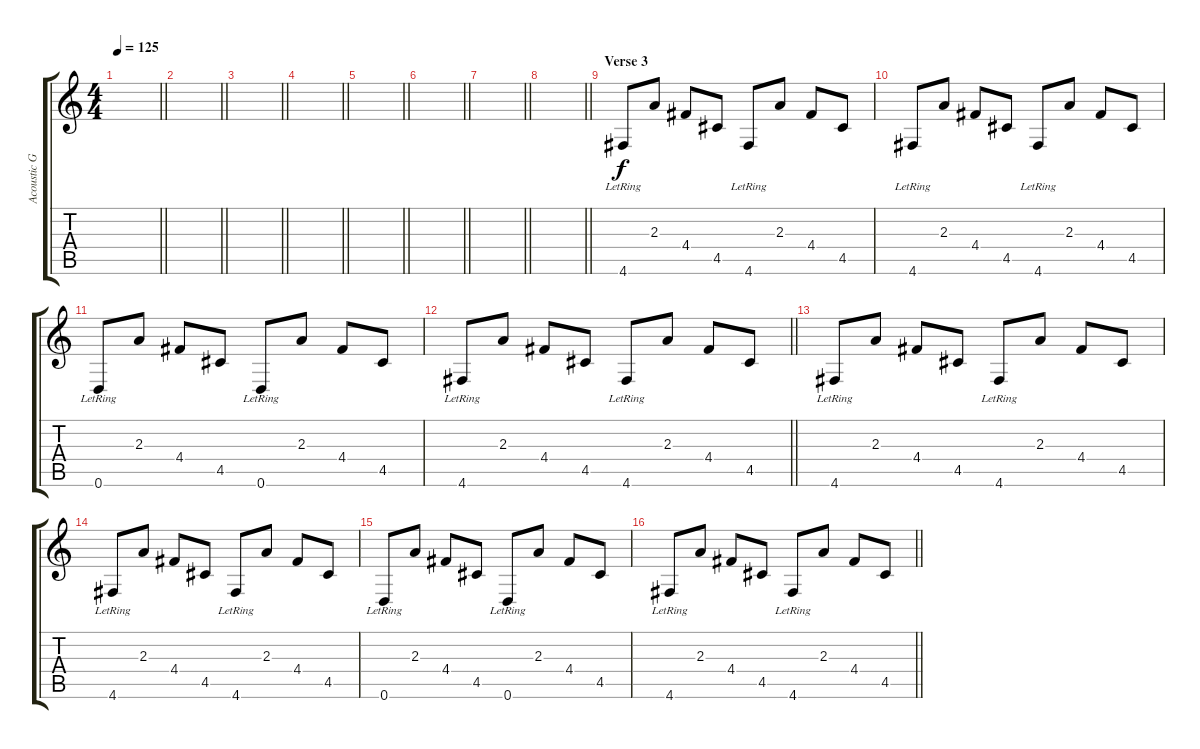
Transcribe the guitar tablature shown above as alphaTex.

\track ("Acoustic Guitar" "Acoustic G") {instrument acousticguitarsteel}
\staff {score tabs}
\tuning (E4 B3 G3 D3 A2 D2) {hide}
\ts (4 4)
\tempo 125
\clef g2
\barLineRight lightlight
\ks c
|
\barLineRight lightlight
|
\barLineRight lightlight
|
\barLineRight lightlight
|
\barLineRight lightlight
|
\barLineRight lightlight
|
\barLineRight lightlight
|
\barLineRight lightlight
|
\section ("" "Verse 3")
4.6{lr}.8 2.3.8 4.4.8 4.5.8 4.6{lr}.8 2.3.8 4.4.8 4.5.8 |
4.6{lr}.8 2.3.8 4.4.8 4.5.8 4.6{lr}.8 2.3.8 4.4.8 4.5.8 |
0.6{lr}.8 2.3.8 4.4.8 4.5.8 0.6{lr}.8 2.3.8 4.4.8 4.5.8 |
\barLineRight lightlight
4.6{lr}.8 2.3.8 4.4.8 4.5.8 4.6{lr}.8 2.3.8 4.4.8 4.5.8 |
4.6{lr}.8 2.3.8 4.4.8 4.5.8 4.6{lr}.8 2.3.8 4.4.8 4.5.8 |
4.6{lr}.8 2.3.8 4.4.8 4.5.8 4.6{lr}.8 2.3.8 4.4.8 4.5.8 |
0.6{lr}.8 2.3.8 4.4.8 4.5.8 0.6{lr}.8 2.3.8 4.4.8 4.5.8 |
\barLineRight lightlight
4.6{lr}.8 2.3.8 4.4.8 4.5.8 4.6{lr}.8 2.3.8 4.4.8 4.5.8
